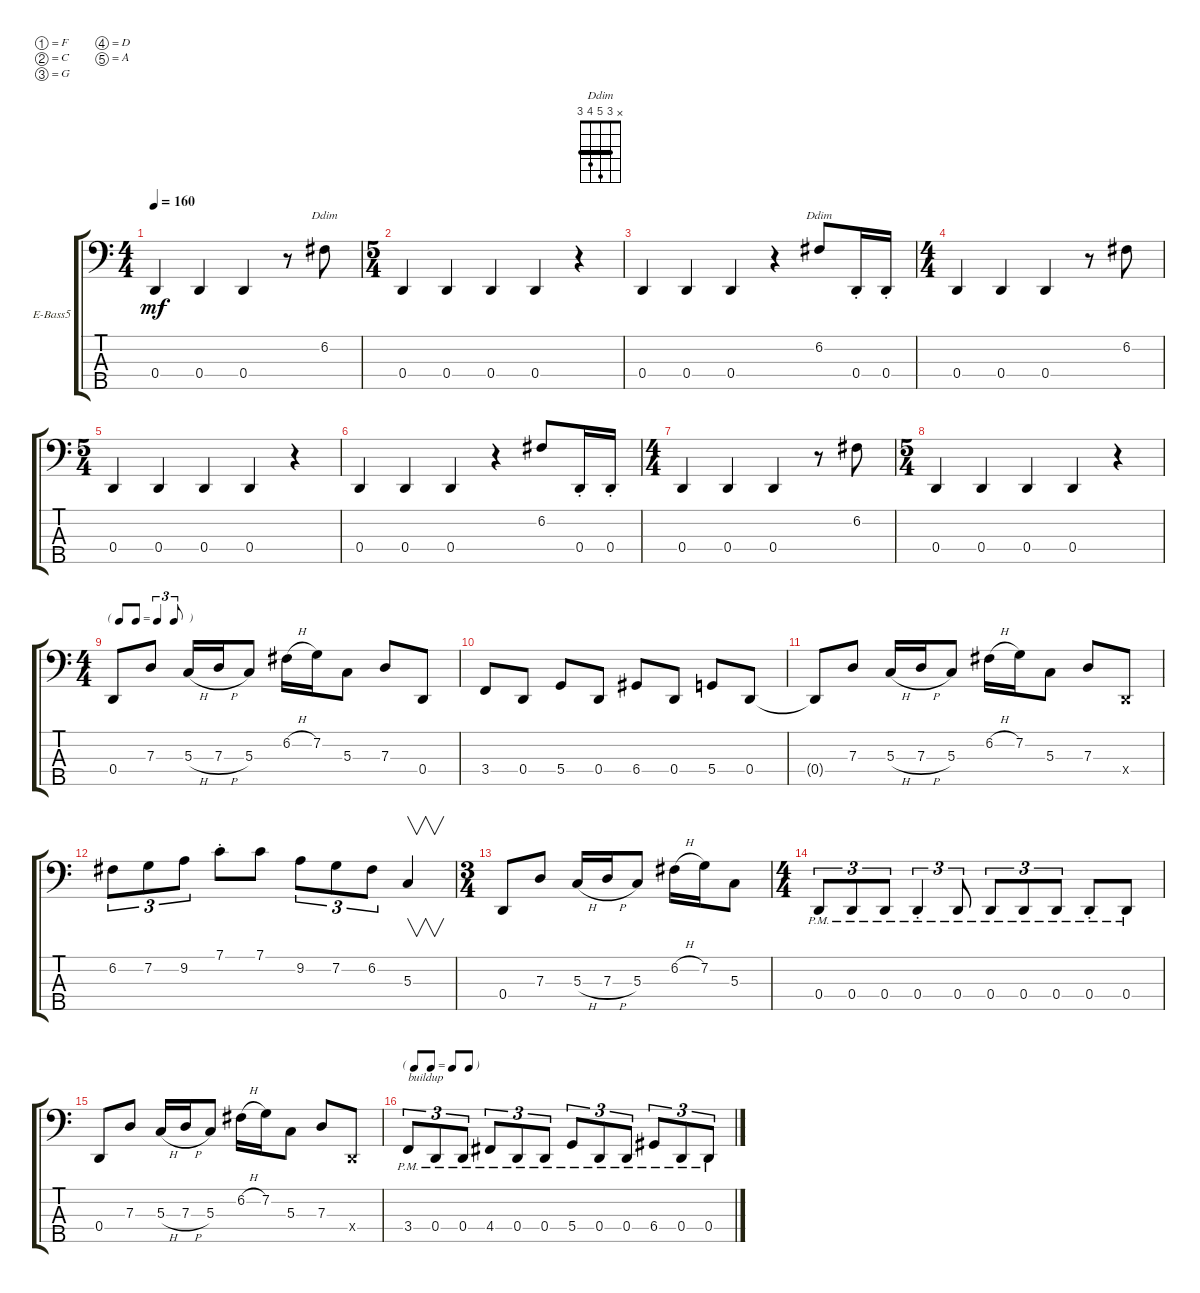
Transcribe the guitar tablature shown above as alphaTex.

\defaultSystemsLayout 4
\bracketExtendMode groupsimilarinstruments
\firstSystemTrackNameOrientation horizontal
\otherSystemsTrackNameOrientation horizontal
\track ("Electric Bass" "E-Bass5") {instrument electricbassfinger}
\staff {score tabs}
\tuning (F2 C2 G1 D1 A0)
\chord ("Ddim" x 3 5 4 3) {barre 3}
\ts (4 4)
\tempo 160
\clef f4
\ks c
0.4.4{dy mf instrument electricbassfinger} 0.4.4 0.4.4 r.8 6.2.8{ch "Ddim"} |
\ts (5 4)
0.4.4 0.4.4 0.4.4 0.4.4 r.4 |
0.4.4 0.4.4 0.4.4 r.4 6.2.8{ch "Ddim"} 0.4{st}.16 0.4{st}.16 |
\ts (4 4)
0.4.4 0.4.4 0.4.4 r.8 6.2.8 |
\ts (5 4)
0.4.4 0.4.4 0.4.4 0.4.4 r.4 |
0.4.4 0.4.4 0.4.4 r.4 6.2.8 0.4{st}.16 0.4{st}.16 |
\ts (4 4)
0.4.4 0.4.4 0.4.4 r.8 6.2.8 |
\ts (5 4)
0.4.4 0.4.4 0.4.4 0.4.4 r.4 |
\ts (4 4)
\tf triplet8th
0.4.8 7.3.8 5.3{h}.16 7.3{h}.16 5.3.8 6.2{h}.16 7.2.16 5.3.8 7.3.8 0.4.8 |
3.4.8 0.4.8 5.4.8 0.4.8 6.4.8 0.4.8 5.4.8 0.4.8 |
0.4{t}.8 7.3.8 5.3{h}.16 7.3{h}.16 5.3.8 6.2{h}.16 7.2.16 5.3.8 7.3.8 0.4{x}.8 |
6.2.8{tu (3 2)} 7.2.8{tu (3 2)} 9.2.8{tu (3 2)} 7.1{st}.8 7.1.8 9.2.8{tu (3 2)} 7.2.8{tu (3 2)} 6.2.8{tu (3 2)} 5.3.4{v} |
\ts (3 4)
0.4.8 7.3.8 5.3{h}.16 7.3{h}.16 5.3.8 6.2{h}.16 7.2.16 5.3.8 |
\ts (4 4)
0.4{pm}.8{tu (3 2)} 0.4{pm}.8{tu (3 2)} 0.4{pm}.8{tu (3 2)} 0.4{pm st}.4{tu (3 2)} 0.4{pm}.8{tu (3 2)} 0.4{pm}.8{tu (3 2)} 0.4{pm}.8{tu (3 2)} 0.4{pm}.8{tu (3 2)} 0.4{pm st}.8 0.4{pm}.8 |
0.4.8 7.3.8 5.3{h}.16 7.3{h}.16 5.3.8 6.2{h}.16 7.2.16 5.3.8 7.3.8 0.4{x}.8 |
\tf none
3.4{pm}.8{tu (3 2) txt "buildup"} 0.4{pm}.8{tu (3 2)} 0.4{pm}.8{tu (3 2)} 4.4{pm}.8{tu (3 2)} 0.4{pm}.8{tu (3 2)} 0.4{pm}.8{tu (3 2)} 5.4{pm}.8{tu (3 2)} 0.4{pm}.8{tu (3 2)} 0.4{pm}.8{tu (3 2)} 6.4{pm}.8{tu (3 2)} 0.4{pm}.8{tu (3 2)} 0.4{pm}.8{tu (3 2)}
